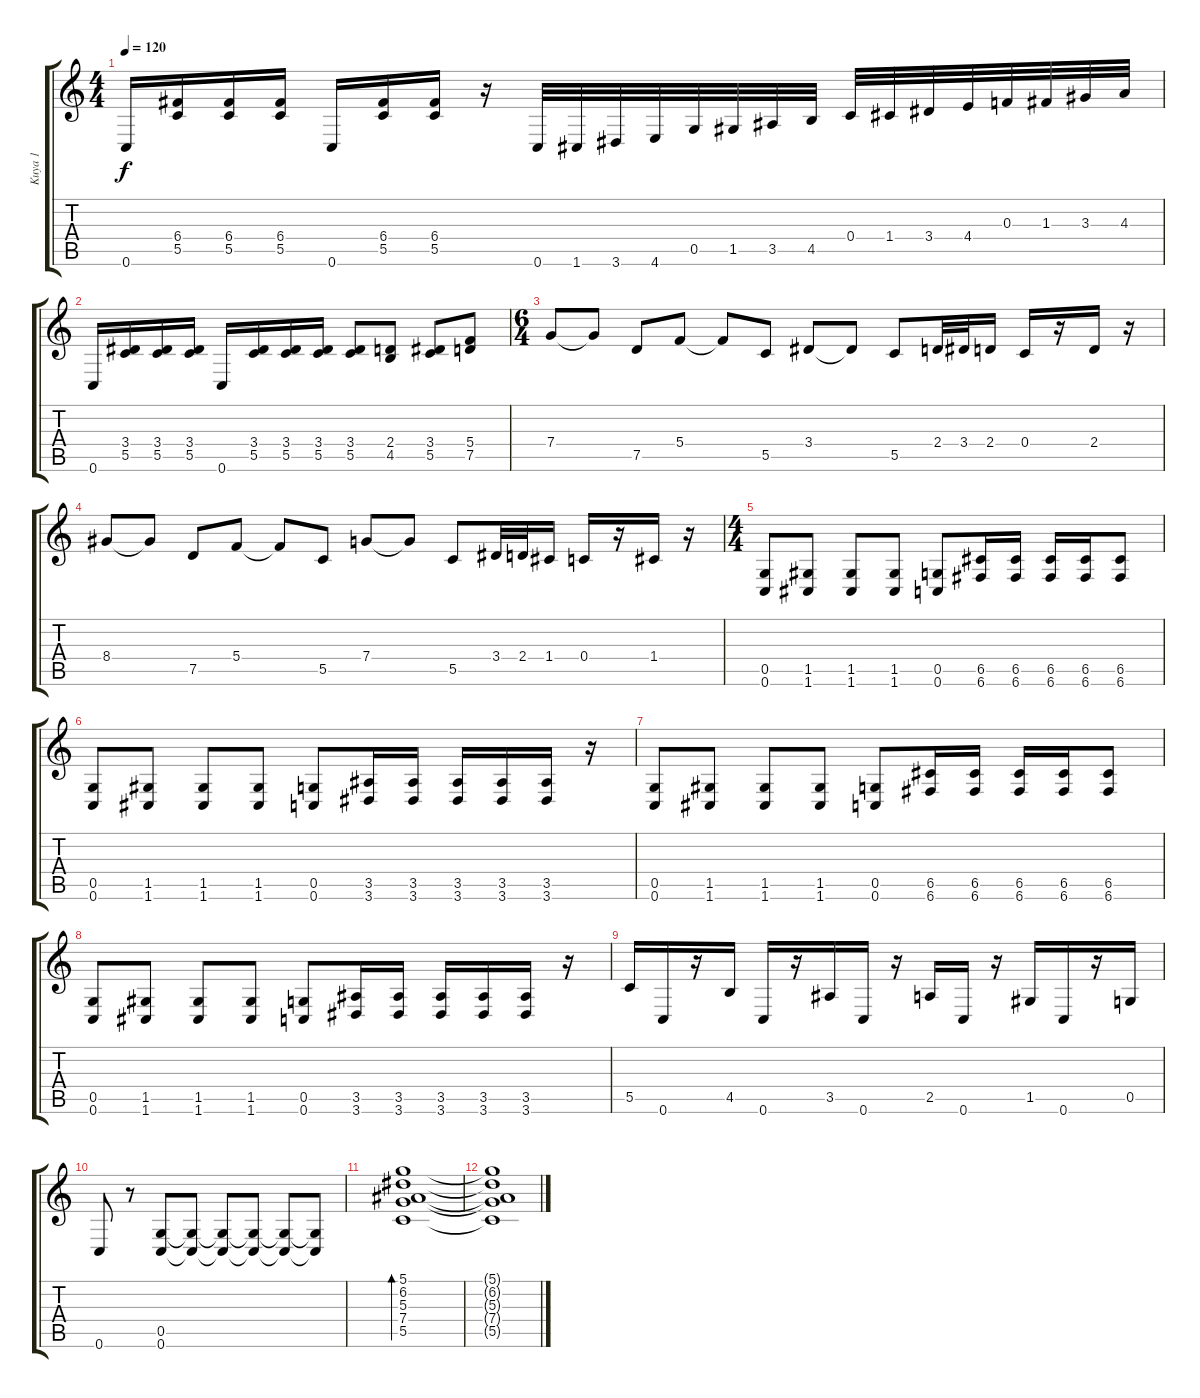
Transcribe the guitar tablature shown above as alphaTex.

\track ("Kuya 1" "Kuya 1") {instrument distortionguitar}
\staff {score tabs}
\tuning (D4 A3 F3 C3 G2 C2) {hide}
\ts (4 4)
\tempo 120
\clef g2
\ks c
0.6.16{dy f} (6.4 5.5).16 (6.4 5.5).16 (6.4 5.5).16 0.6.16 (6.4 5.5).16 (6.4 5.5).16 r.16 0.6.32 1.6.32 3.6.32 4.6.32 0.5.32 1.5.32 3.5.32 4.5.32 0.4.32 1.4.32 3.4.32 4.4.32 0.3.32 1.3.32 3.3.32 4.3.32 |
0.6.16 (3.4 5.5).16 (3.4 5.5).16 (3.4 5.5).16 0.6.16 (3.4 5.5).16 (3.4 5.5).16 (3.4 5.5).16 (3.4 5.5).8 (2.4 4.5).8 (3.4 5.5).8 (5.4 7.5).8 |
\ts (6 4)
7.4.8 7.4{t}.8 7.5.8 5.4.8 5.4{t}.8 5.5.8 3.4.8 3.4{t}.8 5.5.8 2.4.32 3.4.32 2.4.16 0.4.16 r.16 2.4.16 r.16 |
8.4.8 8.4{t}.8 7.5.8 5.4.8 5.4{t}.8 5.5.8 7.4.8 7.4{t}.8 5.5.8 3.4.32 2.4.32 1.4.16 0.4.16 r.16 1.4.16 r.16 |
\ts (4 4)
(0.5 0.6).8 (1.5 1.6).8 (1.5 1.6).8 (1.5 1.6).8 (0.5 0.6).8 (6.5 6.6).16 (6.5 6.6).16 (6.5 6.6).16 (6.5 6.6).16 (6.5 6.6).8 |
(0.5 0.6).8 (1.5 1.6).8 (1.5 1.6).8 (1.5 1.6).8 (0.5 0.6).8 (3.5 3.6).16 (3.5 3.6).16 (3.5 3.6).16 (3.5 3.6).16 (3.5 3.6).16 r.16 |
(0.5 0.6).8 (1.5 1.6).8 (1.5 1.6).8 (1.5 1.6).8 (0.5 0.6).8 (6.5 6.6).16 (6.5 6.6).16 (6.5 6.6).16 (6.5 6.6).16 (6.5 6.6).8 |
(0.5 0.6).8 (1.5 1.6).8 (1.5 1.6).8 (1.5 1.6).8 (0.5 0.6).8 (3.5 3.6).16 (3.5 3.6).16 (3.5 3.6).16 (3.5 3.6).16 (3.5 3.6).16 r.16 |
5.5.16 0.6.16 r.16 4.5.16 0.6.16 r.16 3.5.16 0.6.16 r.16 2.5.16 0.6.16 r.16 1.5.16 0.6.16 r.16 0.5.16 |
0.6.8 r.8 (0.5 0.6).8 (0.5{t} 0.6{t}).8 (0.5{t} 0.6{t}).8 (0.5{t} 0.6{t}).8 (0.5{t} 0.6{t}).8 (0.5{t} 0.6{t}).8 |
(5.1 6.2 5.3 7.4 5.5).1{bd 480 instrument acousticguitarnylon} |
(5.1{t} 6.2{t} 5.3{t} 7.4{t} 5.5{t}).1
